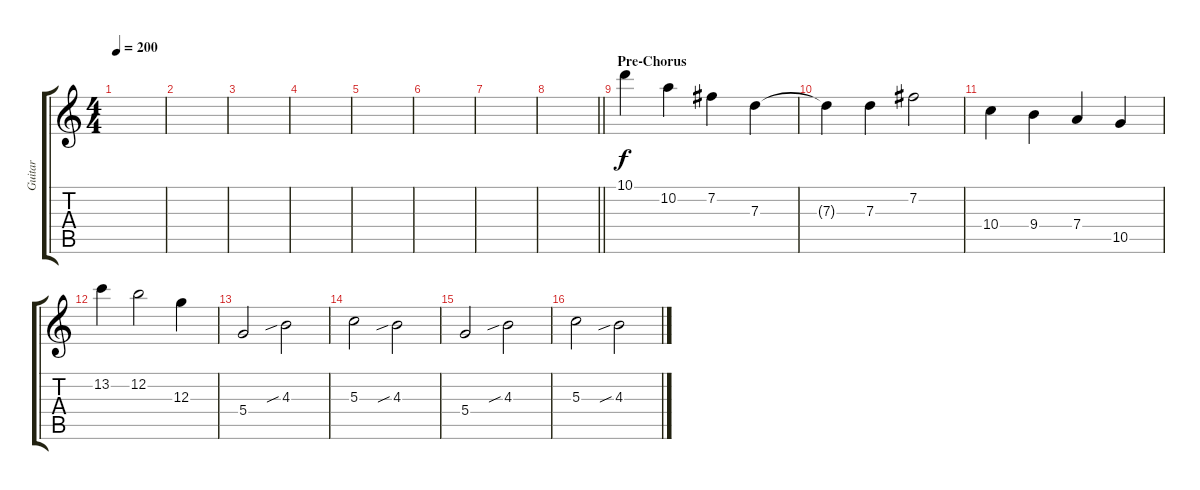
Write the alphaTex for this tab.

\track ("Guitar" "Guitar") {instrument distortionguitar}
\staff {score tabs}
\tuning (E4 B3 G3 D3 A2 E2) {hide}
\ts (4 4)
\tempo 200
\clef g2
\ks c
|
|
|
|
|
|
|
\barLineRight lightlight
|
\section ("" "Pre-Chorus")
10.1.4{volume 10} 10.2.4 7.2.4 7.3.4 |
7.3{t}.4 7.3.4 7.2.2 |
10.4.4 9.4.4 7.4.4 10.5.4 |
13.2.4 12.2.2 12.3.4 |
5.4.2{volume 12} 4.3{sib}.2 |
5.3.2 4.3{sib}.2 |
5.4.2 4.3{sib}.2 |
5.3.2 4.3{sib}.2
